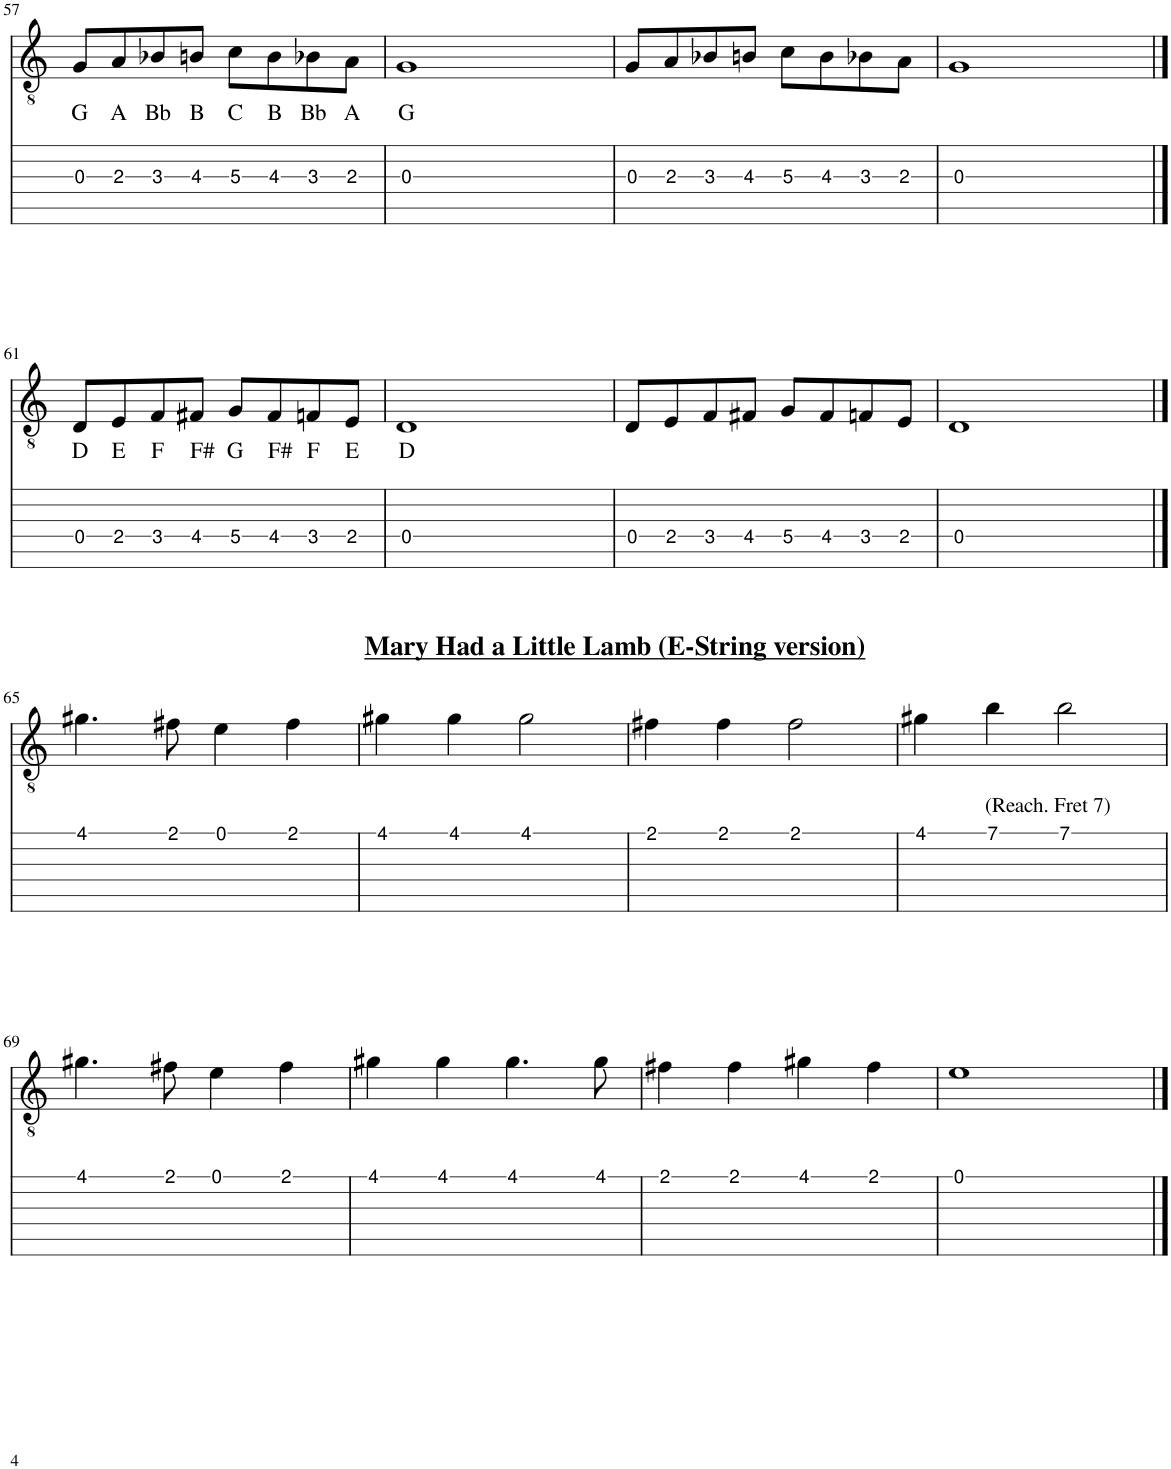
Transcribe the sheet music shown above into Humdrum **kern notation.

**kern	**kern	**text
*part1	*part1	*part1
*staff2	*staff1	*staff1
*I"Guitar	*	*
*I'Guit.	*	*
!!LO:PB:g=z
*	*clefGv2	*
*k[]	*k[]	*
*M4/4	*M4/4	*
=57	=57	=57
!	!	!LO:LY:b
8GL	8G/L	G
!	!	!LO:LY:b
8AJ	8A/	A
!	!	!LO:LY:b
8B-L	8B-X/	Bb
!	!	!LO:LY:b
8BJ	8Bn/J	B
!	!	!LO:LY:b
8cL	8c\L	C
!	!	!LO:LY:b
8BJ	8B\	B
!	!	!LO:LY:b
8B-L	8B-X\	Bb
!	!	!LO:LY:b
8AJ	8A\J	A
=58	=58	=58
!	!	!LO:LY:b
1G	1G	G
=59	=59	=59
8GL	8G/L	.
8AJ	8A/	.
8B-L	8B-X/	.
8BJ	8Bn/J	.
8cL	8c\L	.
8BJ	8B\	.
8B-L	8B-X\	.
8AJ	8A\J	.
=60	=60	=60
1G	1G	.
!!LO:LB:g=z
==61	==61	==61
!	!	!LO:LY:b
8DL	8D/L	D
!	!	!LO:LY:b
8EJ	8E/	E
!	!	!LO:LY:b
8FL	8F/	F
!	!	!LO:LY:b
8F#J	8F#X/J	F#
!	!	!LO:LY:b
8GL	8G/L	G
!	!	!LO:LY:b
8F#J	8F#/	F#
!	!	!LO:LY:b
8FL	8Fn/	F
!	!	!LO:LY:b
8EJ	8E/J	E
=62	=62	=62
!	!	!LO:LY:b
1D	1D	D
=63	=63	=63
8DL	8D/L	.
8EJ	8E/	.
8FL	8F/	.
8F#J	8F#X/J	.
8GL	8G/L	.
8F#J	8F#/	.
8FL	8Fn/	.
8EJ	8E/J	.
=64	=64	=64
1D	1D	.
!!LO:LB:g=z
==65	==65	==65
4.g#	4.g#X\	.
8f#	8f#X\	.
4e	4e\	.
!	!LO:TX:a:B:t=Mary Had a Little Lamb (E-String version)	!
4f#	4f#\	.
=66	=66	=66
4g#	4g#X\	.
4g#	4g#\	.
2g#	2g#\	.
=67	=67	=67
4f#	4f#X\	.
4f#	4f#\	.
2f#	2f#\	.
=68	=68	=68
4g#	4g#X\	.
!LO:TX:a:t=(Reach. Fret 7)	!	!
4b	4b\	.
2b	2b\	.
!!LO:LB:g=z
=69	=69	=69
4.g#	4.g#X\	.
8f#	8f#X\	.
4e	4e\	.
4f#	4f#\	.
=70	=70	=70
4g#	4g#X\	.
4g#	4g#\	.
4.g#	4.g#\	.
8g#	8g#\	.
=71	=71	=71
4f#	4f#X\	.
4f#	4f#\	.
4g#	4g#X\	.
4f#	4f#\	.
=72	=72	=72
1e	1e	.
==	==	==
*-	*-	*-
